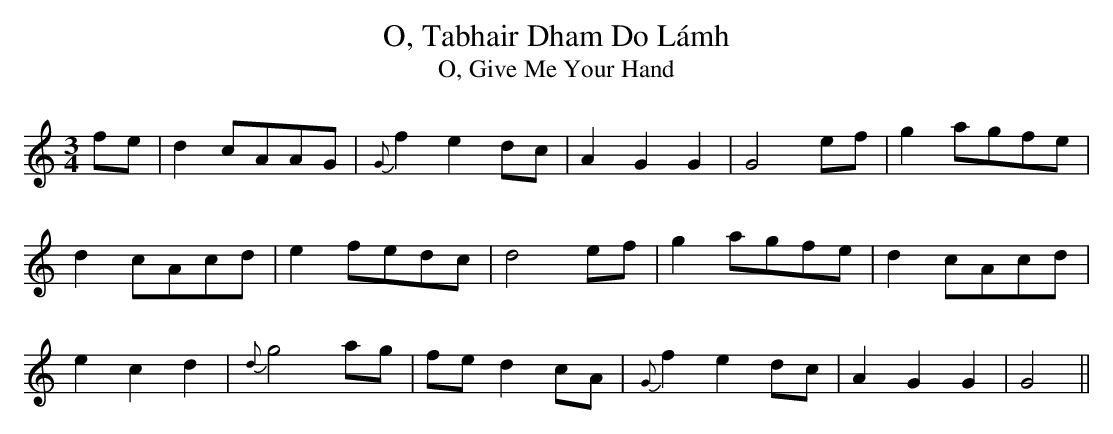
X:1
T:O, Tabhair Dham Do Lámh
T:O, Give Me Your Hand
L:1/8
M:3/4
K:C
fe|d2 cAAG|{G}f2 e2 dc|A2 G2 G2|G4 ef|g2 agfe|
d2 cAcd|e2 fedc|d4 ef|g2 agfe|d2 cAcd|
e2 c2 d2|{d}g4 ag|fe d2 cA|{G}f2 e2 dc|A2 G2 G2|G4||
